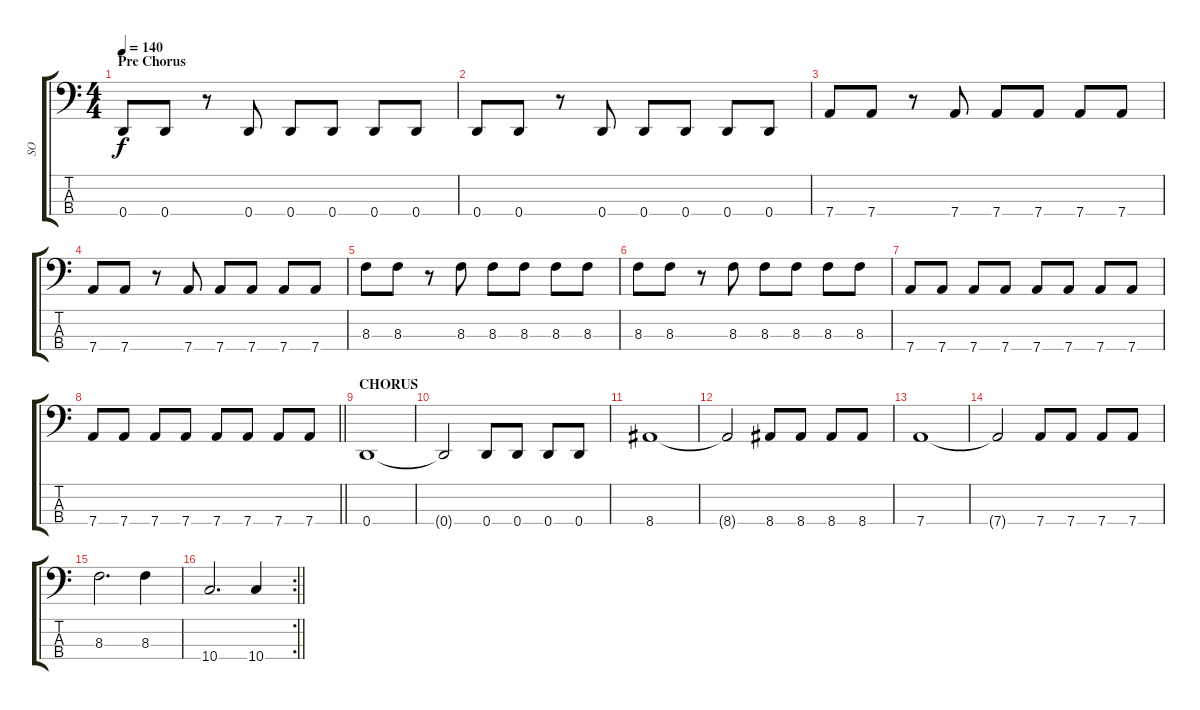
\track ("SO" "SO") {instrument electricbassfinger}
\staff {score tabs}
\tuning (G2 D2 A1 D1) {hide}
\ts (4 4)
\section ("" "Pre Chorus")
\tempo 140
\clef f4
\ks c
0.4.8{dy f} 0.4.8 r.8 0.4.8 0.4.8 0.4.8 0.4.8 0.4.8 |
0.4.8 0.4.8 r.8 0.4.8 0.4.8 0.4.8 0.4.8 0.4.8 |
7.4.8 7.4.8 r.8 7.4.8 7.4.8 7.4.8 7.4.8 7.4.8 |
7.4.8 7.4.8 r.8 7.4.8 7.4.8 7.4.8 7.4.8 7.4.8 |
8.3.8 8.3.8 r.8 8.3.8 8.3.8 8.3.8 8.3.8 8.3.8 |
8.3.8 8.3.8 r.8 8.3.8 8.3.8 8.3.8 8.3.8 8.3.8 |
7.4.8 7.4.8 7.4.8 7.4.8 7.4.8 7.4.8 7.4.8 7.4.8 |
\barLineRight lightlight
7.4.8 7.4.8 7.4.8 7.4.8 7.4.8 7.4.8 7.4.8 7.4.8 |
\section ("" "CHORUS")
0.4.1 |
0.4{t}.2 0.4.8 0.4.8 0.4.8 0.4.8 |
8.4.1 |
8.4{t}.2 8.4.8 8.4.8 8.4.8 8.4.8 |
7.4.1 |
7.4{t}.2 7.4.8 7.4.8 7.4.8 7.4.8 |
8.3.2{d} 8.3.4 |
\rc 2
\barLineRight lightlight
10.4.2{d} 10.4.4
